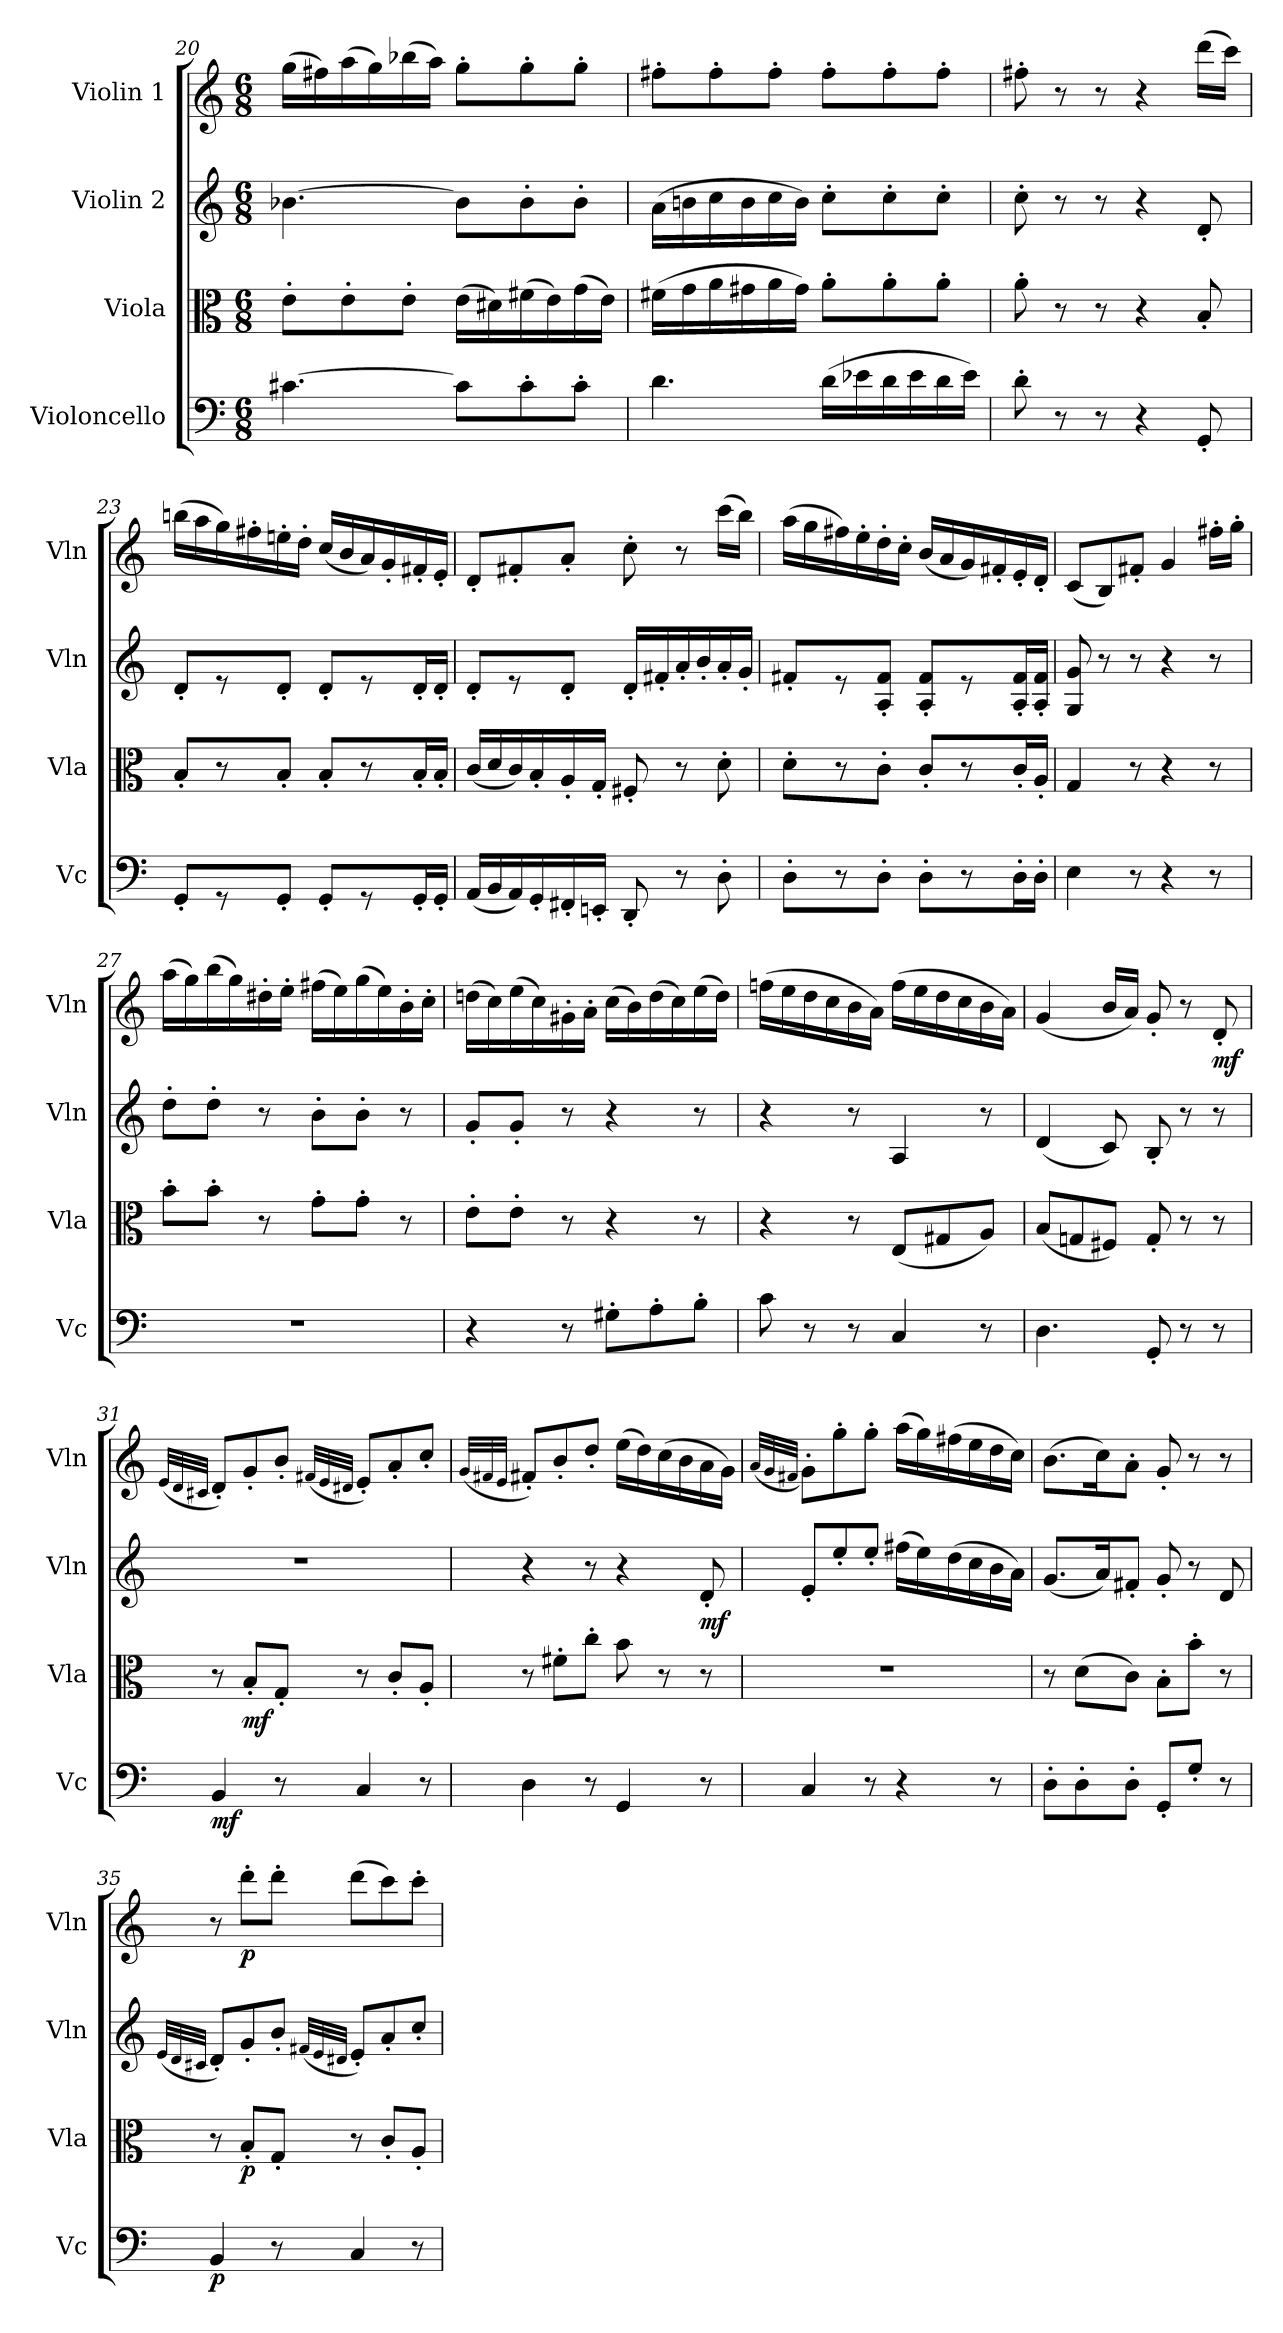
**kern	**dynam	**kern	**dynam	**kern	**dynam	**kern	**dynam
*part4	*part4	*part3	*part3	*part2	*part2	*part1	*part1
*staff4	*staff4	*staff3	*staff3	*staff2	*staff2	*staff1	*staff1
*I"Violoncello	*	*I"Viola	*	*I"Violin 2	*	*I"Violin 1	*
*I'Vc	*	*I'Vla	*	*I'Vln	*	*I'Vln	*
*clefF4	*	*clefC3	*	*clefG2	*	*clefG2	*
*k[]	*	*k[]	*	*k[]	*	*k[]	*
*M6/8	*	*M6/8	*	*M6/8	*	*M6/8	*
=20	=20	=20	=20	=20	=20	=20	=20
[4.c#X\	.	8e'\L	.	[4.b-X\	.	(16gg\LL	.
.	.	.	.	.	.	16ff#X\)	.
.	.	8e'\	.	.	.	(16aa\	.
.	.	.	.	.	.	16gg\)	.
.	.	8e'\J	.	.	.	(16bb-X\	.
.	.	.	.	.	.	16aa\JJ)	.
8c#\L]	.	(16e\LL	.	8b-\L]	.	8gg'\L	.
.	.	16d#X\)	.	.	.	.	.
8c#'\	.	(16f#X\	.	8b-'\	.	8gg'\	.
.	.	16e\)	.	.	.	.	.
8c#'\J	.	(16g\	.	8b-'\J	.	8gg'\J	.
.	.	16e\JJ)	.	.	.	.	.
=21	=21	=21	=21	=21	=21	=21	=21
4.d\	.	(16f#X\LL	.	(16a\LL	.	8ff#X'\L	.
.	.	16g\	.	16bn\	.	.	.
.	.	16a\	.	16cc\	.	8ff#'\	.
.	.	16g#X\	.	16b\	.	.	.
.	.	16a\	.	16cc\	.	8ff#'\J	.
.	.	16g#\JJ)	.	16b\JJ)	.	.	.
(16d\LL	.	8a'\L	.	8cc'\L	.	8ff#'\L	.
16e-X\	.	.	.	.	.	.	.
16d\	.	8a'\	.	8cc'\	.	8ff#'\	.
16e-\	.	.	.	.	.	.	.
16d\	.	8a'\J	.	8cc'\J	.	8ff#'\J	.
16e-\JJ)	.	.	.	.	.	.	.
!!LO:LB:g=z
=22	=22	=22	=22	=22	=22	=22	=22
8d'\	.	8a'\	.	8cc'\	.	8ff#X'\	.
8r	.	8r	.	8r	.	8r	.
8r	.	8r	.	8r	.	8r	.
4r	.	4r	.	4r	.	4r	.
8GG'/	.	8B'/	.	8d'/	.	(16ddd\LL	.
.	.	.	.	.	.	16ccc\JJ)	.
!!LO:LB:g=z
=23	=23	=23	=23	=23	=23	=23	=23
8GG'/L	.	8B'/L	.	8d'/L	.	(16bbn\LL	.
.	.	.	.	.	.	16aa\	.
8r	.	8r	.	8r	.	16gg\)	.
.	.	.	.	.	.	16ff#X'\	.
8GG'/J	.	8B'/J	.	8d'/J	.	16een'\	.
.	.	.	.	.	.	16dd'\JJ	.
8GG'/L	.	8B'/L	.	8d'/L	.	(16cc/LL	.
.	.	.	.	.	.	16b/	.
8r	.	8r	.	8r	.	16a/)	.
.	.	.	.	.	.	16g'/	.
16GG'/L	.	16B'/L	.	16d'/L	.	16f#X'/	.
16GG'/JJ	.	16B'/JJ	.	16d'/JJ	.	16e'/JJ	.
=24	=24	=24	=24	=24	=24	=24	=24
(16AA/LL	.	(16c/LL	.	8d'/L	.	8d'/L	.
16BB/	.	16d/	.	.	.	.	.
16AA/)	.	16c/)	.	8r	.	8f#X'/	.
16GG'/	.	16B'/	.	.	.	.	.
16FF#X'/	.	16A'/	.	8d'/J	.	8a'/J	.
16EEn'/JJ	.	16G'/JJ	.	.	.	.	.
8DD'/	.	8F#X'/	.	16d'/LL	.	8cc'\	.
.	.	.	.	16f#X'/	.	.	.
8r	.	8r	.	16a'/	.	8r	.
.	.	.	.	16b'/	.	.	.
8D'\	.	8d'\	.	16a'/	.	(16ccc\LL	.
.	.	.	.	16g'/JJ	.	16bb\JJ)	.
=25	=25	=25	=25	=25	=25	=25	=25
8D'\L	.	8d'\L	.	8f#X'/L	.	(16aa\LL	.
.	.	.	.	.	.	16gg\	.
8r	.	8r	.	8r	.	16ff#X\)	.
.	.	.	.	.	.	16ee'\	.
8D'\J	.	8c'\J	.	8A/' 8f#/'J	.	16dd'\	.
.	.	.	.	.	.	16cc'\JJ	.
8D'\L	.	8c'/L	.	8A/' 8f#/'L	.	(16b/LL	.
.	.	.	.	.	.	16a/	.
8r	.	8r	.	8r	.	16g/)	.
.	.	.	.	.	.	16f#X'/	.
16D'\L	.	16c'/L	.	16A/' 16f#/'L	.	16e'/	.
16D'\JJ	.	16A'/JJ	.	16A/' 16f#/'JJ	.	16d'/JJ	.
!!LO:LB:g=z
=26	=26	=26	=26	=26	=26	=26	=26
4E\	.	4G/	.	8G/ 8g/	.	(8c/L	.
.	.	.	.	8r	.	8B/)	.
8r	.	8r	.	8r	.	8f#X'/J	.
4r	.	4r	.	4r	.	4g/	.
8r	.	8r	.	8r	.	16ff#X'\LL	.
.	.	.	.	.	.	16gg'\JJ	.
=27	=27	=27	=27	=27	=27	=27	=27
2.r	.	8b'\L	.	8dd'\L	.	(16aa\LL	.
.	.	.	.	.	.	16gg\)	.
.	.	8b'\J	.	8dd'\J	.	(16bb\	.
.	.	.	.	.	.	16gg\)	.
.	.	8r	.	8r	.	16dd#X'\	.
.	.	.	.	.	.	16ee'\JJ	.
.	.	8g'\L	.	8b'\L	.	(16ff#X\LL	.
.	.	.	.	.	.	16ee\)	.
.	.	8g'\J	.	8b'\J	.	(16gg\	.
.	.	.	.	.	.	16ee\)	.
.	.	8r	.	8r	.	16b'\	.
.	.	.	.	.	.	16cc'\JJ	.
!!LO:PB:g=z
=28	=28	=28	=28	=28	=28	=28	=28
4r	.	8e'\L	.	8g'/L	.	(16ddn\LL	.
.	.	.	.	.	.	16cc\)	.
.	.	8e'\J	.	8g'/J	.	(16ee\	.
.	.	.	.	.	.	16cc\)	.
8r	.	8r	.	8r	.	16g#X'\	.
.	.	.	.	.	.	16a'\JJ	.
8G#X'\L	.	4r	.	4r	.	(16cc\LL	.
.	.	.	.	.	.	16b\)	.
8A'\	.	.	.	.	.	(16dd\	.
.	.	.	.	.	.	16cc\)	.
8B'\J	.	8r	.	8r	.	(16ee\	.
.	.	.	.	.	.	16dd\JJ)	.
=29	=29	=29	=29	=29	=29	=29	=29
8c\	.	4r	.	4r	.	(16ffn\LL	.
.	.	.	.	.	.	16ee\	.
8r	.	.	.	.	.	16dd\	.
.	.	.	.	.	.	16cc\	.
8r	.	8r	.	8r	.	16b\	.
.	.	.	.	.	.	16a\JJ)	.
4C/	.	(8E/L	.	4A/	.	(16ff\LL	.
.	.	.	.	.	.	16ee\	.
.	.	8G#X/	.	.	.	16dd\	.
.	.	.	.	.	.	16cc\	.
8r	.	8A/J)	.	8r	.	16b\	.
.	.	.	.	.	.	16a\JJ)	.
=30	=30	=30	=30	=30	=30	=30	=30
4.D\	.	(8B/L	.	(4d/	.	(4g/	.
.	.	8Gn/	.	.	.	.	.
.	.	8F#X/J)	.	8c/)	.	16b/LL	.
.	.	.	.	.	.	16a/JJ)	.
8GG'/	.	8G'/	.	8B'/	.	8g'/	.
8r	.	8r	.	8r	.	8r	.
!	!	!	!	!	!	!	!LO:DY:b
8r	.	8r	.	8r	.	8d'/	mf
!!LO:LB:g=z
=31	=31	=31	=31	=31	=31	=31	=31
.	.	.	.	.	.	(32qe/LLL	.
.	.	.	.	.	.	32qd/	.
.	.	.	.	.	.	32qc#X/JJJ	.
!	!LO:DY:b	!	!	!	!	!	!
4BB/	mf	8r	.	2.r	.	8d'/L)	.
!	!	!	!LO:DY:b	!	!	!	!
.	.	8B'/L	mf	.	.	8g'/	.
8r	.	8G'/J	.	.	.	8b'/J	.
.	.	.	.	.	.	(32qf#X/LLL	.
.	.	.	.	.	.	32qe/	.
.	.	.	.	.	.	32qd#X/JJJ	.
4C/	.	8r	.	.	.	8e'/L)	.
.	.	8c'/L	.	.	.	8a'/	.
8r	.	8A'/J	.	.	.	8cc'/J	.
!!LO:LB:g=z
=32	=32	=32	=32	=32	=32	=32	=32
.	.	.	.	.	.	(32qg/LLL	.
.	.	.	.	.	.	32qf#X/	.
.	.	.	.	.	.	32qe/JJJ	.
4D\	.	8r	.	4r	.	8f#X'/L)	.
.	.	8f#X'\L	.	.	.	8b'/	.
8r	.	8cc'\J	.	8r	.	8dd'/J	.
4GG/	.	8b\	.	4r	.	(16ee\LL	.
.	.	.	.	.	.	16dd\)	.
.	.	8r	.	.	.	(16cc\	.
.	.	.	.	.	.	16b\	.
!	!	!	!	!	!LO:DY:b	!	!
8r	.	8r	.	8d'/	mf	16a\	.
.	.	.	.	.	.	16g\JJ)	.
=33	=33	=33	=33	=33	=33	=33	=33
.	.	.	.	.	.	(32qa/LLL	.
.	.	.	.	.	.	32qg/	.
.	.	.	.	.	.	32qf#X/JJJ	.
4C/	.	2.r	.	8e'/L	.	8g'\L)	.
.	.	.	.	8ee'/	.	8gg'\	.
8r	.	.	.	8ee'/J	.	8gg'\J	.
4r	.	.	.	(16ff#X\LL	.	(16aa\LL	.
.	.	.	.	16ee\)	.	16gg\)	.
.	.	.	.	(16dd\	.	(16ff#X\	.
.	.	.	.	16cc\	.	16ee\	.
8r	.	.	.	16b\	.	16dd\	.
.	.	.	.	16a\JJ)	.	16cc\JJ)	.
=34	=34	=34	=34	=34	=34	=34	=34
8D'\L	.	8r	.	(8.g/L	.	(8.b\L	.
8D'\	.	(8d\L	.	.	.	.	.
.	.	.	.	16a/K)	.	16cc\K)	.
8D'\J	.	8c\J)	.	8f#X'/J	.	8a'\J	.
8GG'/L	.	8B'\L	.	8g'/	.	8g'/	.
8G'/J	.	8b'\J	.	8r	.	8r	.
!	!	!	!	!	!LO:DY:b	!	!
!	!	!	!	!	!LO:DY:n=1:b	!	!
8r	.	8r	.	8d/	p other-dynamics	8r	.
=35	=35	=35	=35	=35	=35	=35	=35
.	.	.	.	(32qe/LLL	.	.	.
.	.	.	.	32qd/	.	.	.
.	.	.	.	32qc#X/JJJ	.	.	.
!	!LO:DY:b	!	!	!	!	!	!
4BB/	p	8r	.	8d'/L)	.	8r	.
!	!	!	!LO:DY:b	!	!	!	!LO:DY:b
.	.	8B'/L	p	8g'/	.	8ddd'\L	p
8r	.	8G'/J	.	8b'/J	.	8ddd'\J	.
.	.	.	.	(32qf#X/LLL	.	.	.
.	.	.	.	32qe/	.	.	.
.	.	.	.	32qd#X/JJJ	.	.	.
4C/	.	8r	.	8e'/L)	.	(8ddd\L	.
.	.	8c'/L	.	8a'/	.	8ccc\)	.
8r	.	8A'/J	.	8cc'/J	.	8ccc'\J	.
=	=	=	=	=	=	=	=
*-	*-	*-	*-	*-	*-	*-	*-
